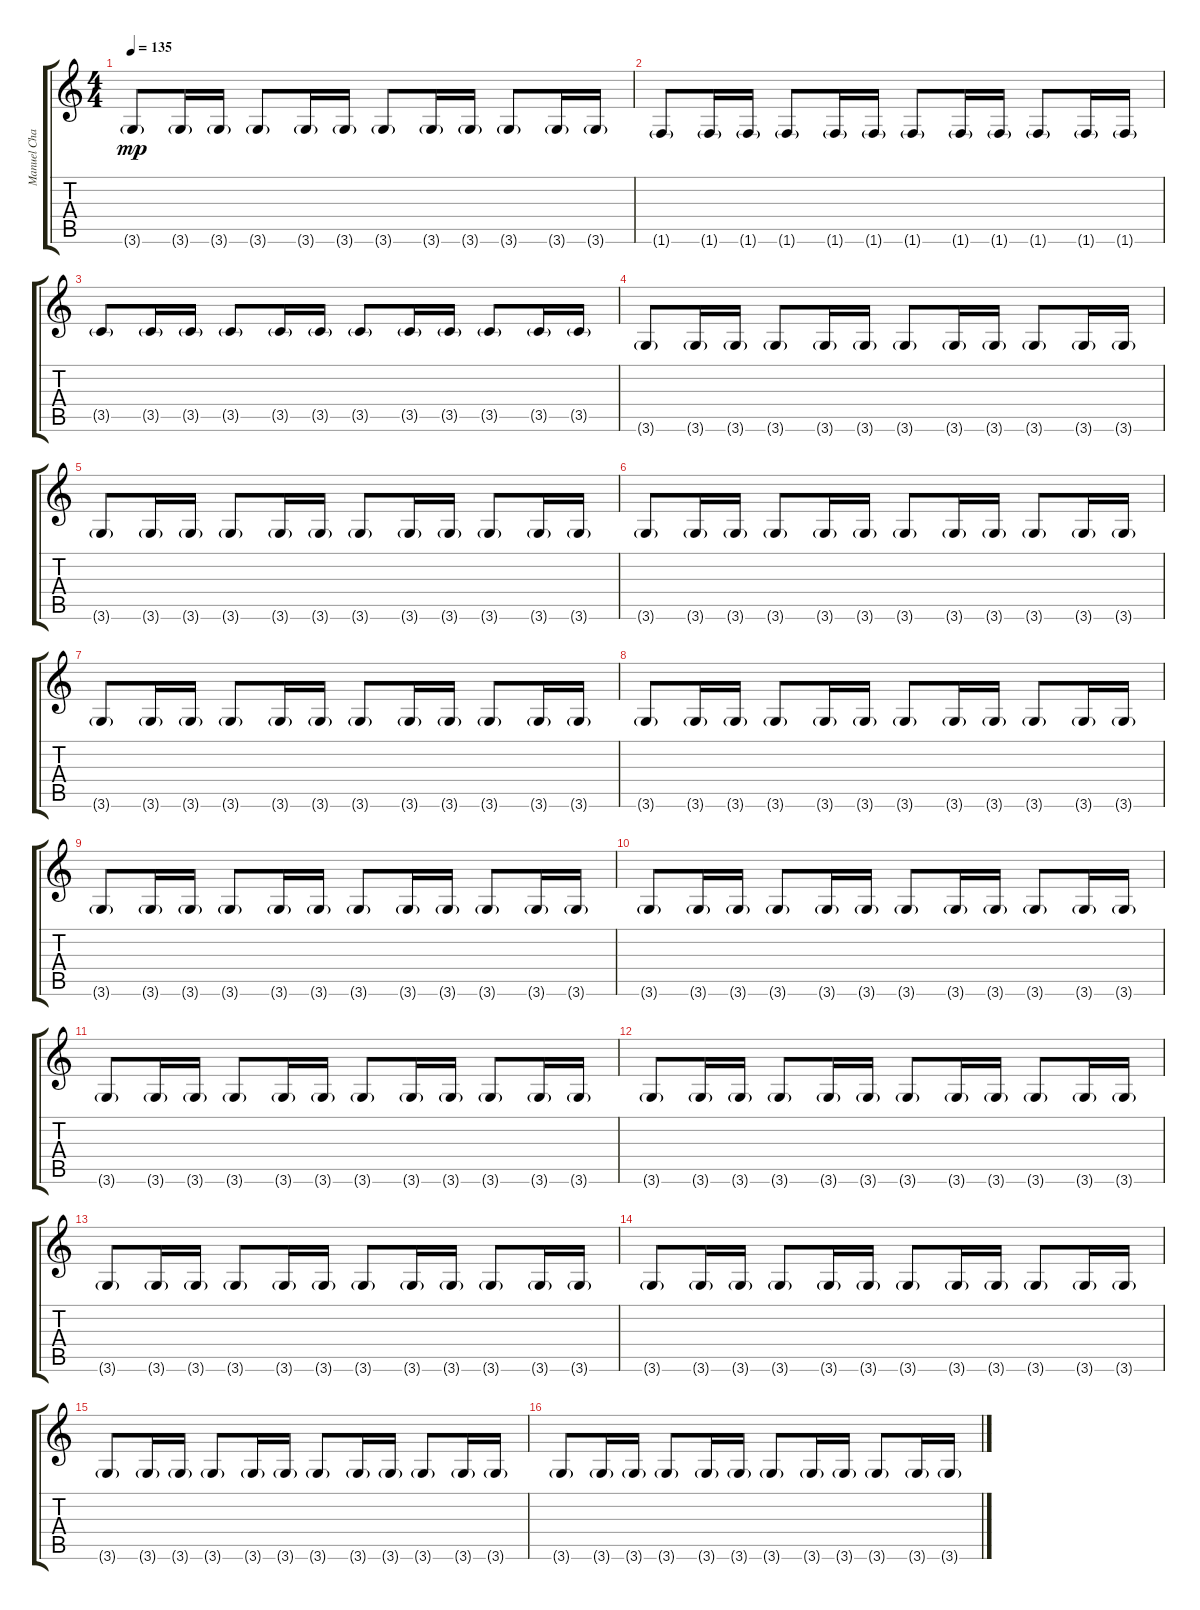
\track ("Manuel Charlton (guitar rythm)" "Manuel Cha") {instrument overdrivenguitar}
\staff {score tabs}
\tuning (E4 B3 G3 D3 A2 E2) {hide}
\ts (4 4)
\tempo 135
\clef g2
\ks c
3.6{g}.8{dy mp} 3.6{g}.16 3.6{g}.16 3.6{g}.8 3.6{g}.16 3.6{g}.16 3.6{g}.8 3.6{g}.16 3.6{g}.16 3.6{g}.8 3.6{g}.16 3.6{g}.16 |
1.6{g}.8 1.6{g}.16 1.6{g}.16 1.6{g}.8 1.6{g}.16 1.6{g}.16 1.6{g}.8 1.6{g}.16 1.6{g}.16 1.6{g}.8 1.6{g}.16 1.6{g}.16 |
3.5{g}.8 3.5{g}.16 3.5{g}.16 3.5{g}.8 3.5{g}.16 3.5{g}.16 3.5{g}.8 3.5{g}.16 3.5{g}.16 3.5{g}.8 3.5{g}.16 3.5{g}.16 |
3.6{g}.8 3.6{g}.16 3.6{g}.16 3.6{g}.8 3.6{g}.16 3.6{g}.16 3.6{g}.8 3.6{g}.16 3.6{g}.16 3.6{g}.8 3.6{g}.16 3.6{g}.16 |
3.6{g}.8 3.6{g}.16 3.6{g}.16 3.6{g}.8 3.6{g}.16 3.6{g}.16 3.6{g}.8 3.6{g}.16 3.6{g}.16 3.6{g}.8 3.6{g}.16 3.6{g}.16 |
3.6{g}.8 3.6{g}.16 3.6{g}.16 3.6{g}.8 3.6{g}.16 3.6{g}.16 3.6{g}.8 3.6{g}.16 3.6{g}.16 3.6{g}.8 3.6{g}.16 3.6{g}.16 |
3.6{g}.8 3.6{g}.16 3.6{g}.16 3.6{g}.8 3.6{g}.16 3.6{g}.16 3.6{g}.8 3.6{g}.16 3.6{g}.16 3.6{g}.8 3.6{g}.16 3.6{g}.16 |
3.6{g}.8 3.6{g}.16 3.6{g}.16 3.6{g}.8 3.6{g}.16 3.6{g}.16 3.6{g}.8 3.6{g}.16 3.6{g}.16 3.6{g}.8 3.6{g}.16 3.6{g}.16 |
3.6{g}.8 3.6{g}.16 3.6{g}.16 3.6{g}.8 3.6{g}.16 3.6{g}.16 3.6{g}.8 3.6{g}.16 3.6{g}.16 3.6{g}.8 3.6{g}.16 3.6{g}.16 |
3.6{g}.8 3.6{g}.16 3.6{g}.16 3.6{g}.8 3.6{g}.16 3.6{g}.16 3.6{g}.8 3.6{g}.16 3.6{g}.16 3.6{g}.8 3.6{g}.16 3.6{g}.16 |
3.6{g}.8 3.6{g}.16 3.6{g}.16 3.6{g}.8 3.6{g}.16 3.6{g}.16 3.6{g}.8 3.6{g}.16 3.6{g}.16 3.6{g}.8 3.6{g}.16 3.6{g}.16 |
3.6{g}.8 3.6{g}.16 3.6{g}.16 3.6{g}.8 3.6{g}.16 3.6{g}.16 3.6{g}.8 3.6{g}.16 3.6{g}.16 3.6{g}.8 3.6{g}.16 3.6{g}.16 |
3.6{g}.8 3.6{g}.16 3.6{g}.16 3.6{g}.8 3.6{g}.16 3.6{g}.16 3.6{g}.8 3.6{g}.16 3.6{g}.16 3.6{g}.8 3.6{g}.16 3.6{g}.16 |
3.6{g}.8 3.6{g}.16 3.6{g}.16 3.6{g}.8 3.6{g}.16 3.6{g}.16 3.6{g}.8 3.6{g}.16 3.6{g}.16 3.6{g}.8 3.6{g}.16 3.6{g}.16 |
3.6{g}.8 3.6{g}.16 3.6{g}.16 3.6{g}.8 3.6{g}.16 3.6{g}.16 3.6{g}.8 3.6{g}.16 3.6{g}.16 3.6{g}.8 3.6{g}.16 3.6{g}.16 |
3.6{g}.8 3.6{g}.16 3.6{g}.16 3.6{g}.8 3.6{g}.16 3.6{g}.16 3.6{g}.8 3.6{g}.16 3.6{g}.16 3.6{g}.8 3.6{g}.16 3.6{g}.16
